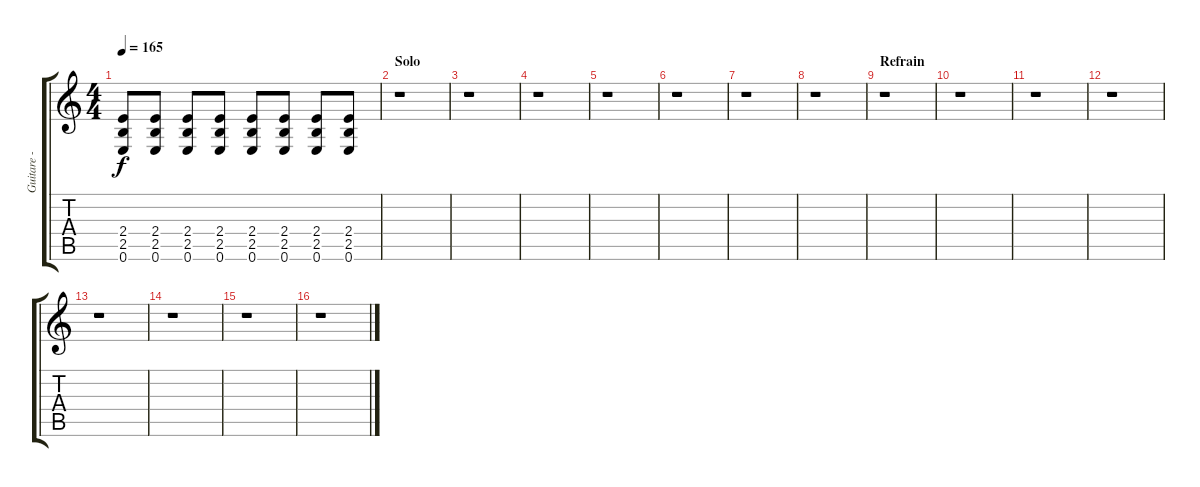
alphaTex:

\track ("Guitare - Yves " "Guitare - ") {instrument overdrivenguitar}
\staff {score tabs}
\tuning (E4 B3 G3 D3 A2 E2) {hide}
\ts (4 4)
\tempo 165
\clef g2
\ks c
(2.4 2.5 0.6).8{dy f} (2.4 2.5 0.6).8 (2.4 2.5 0.6).8 (2.4 2.5 0.6).8 (2.4 2.5 0.6).8 (2.4 2.5 0.6).8 (2.4 2.5 0.6).8 (2.4 2.5 0.6).8 |
\section ("" "Solo")
r.1{balance 8} |
r.1 |
r.1 |
r.1 |
r.1 |
r.1 |
r.1 |
\section ("" "Refrain")
r.1 |
r.1 |
r.1 |
r.1 |
r.1 |
r.1 |
r.1 |
r.1
